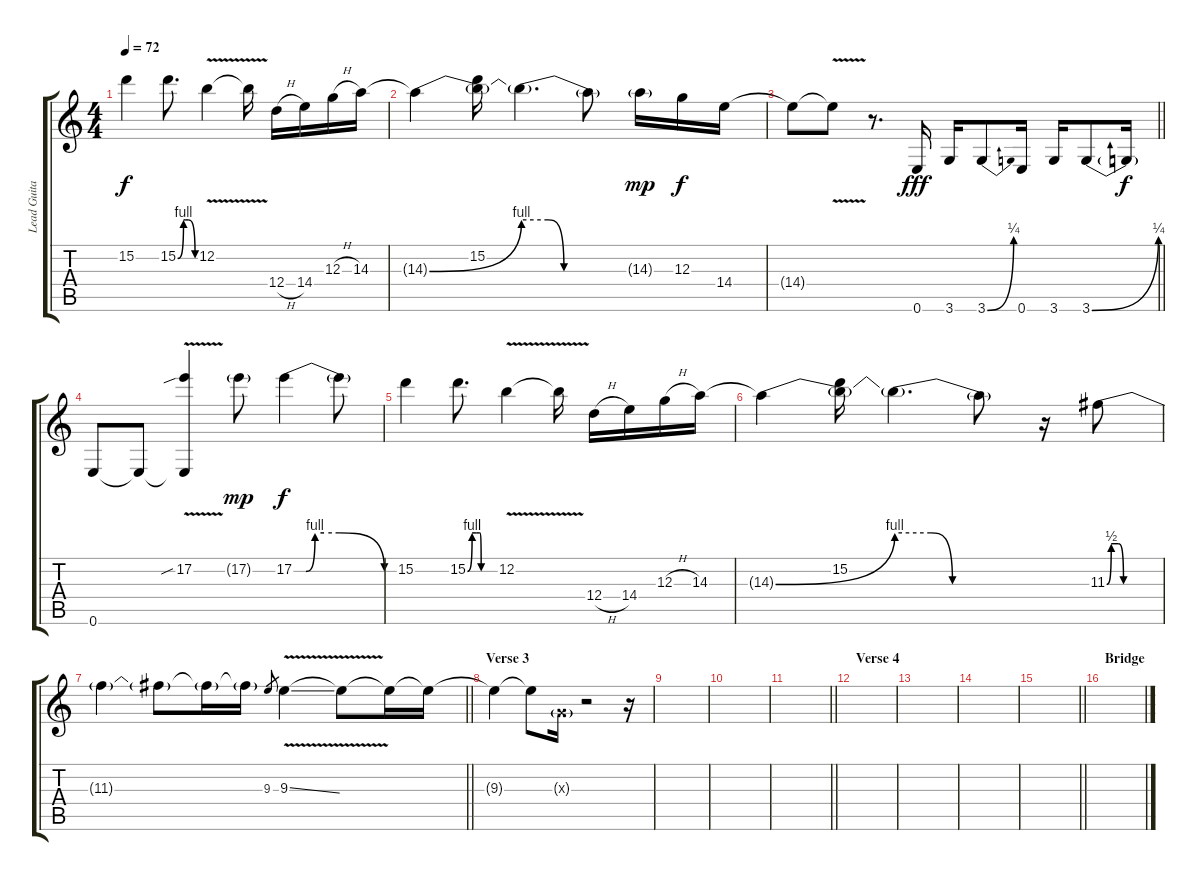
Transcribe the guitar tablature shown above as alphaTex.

\track ("Lead Guitar" "Lead Guita") {instrument distortionguitar}
\staff {score tabs}
\tuning (E4 B3 G3 D3 A2 E2) {hide}
\ts (4 4)
\tempo 72
\clef g2
\ks c
15.2.4{dy f} 15.2{be (custom 0 0 20 4 26 4 36 4 60 0)}.8{d} 12.2{v}.4 12.2{t}.16 12.4{h}.16 14.4.16 12.3{h}.16 14.3.16 |
14.3{be (bend 0 0 60 4) t}.4 (15.2 14.3{t}).16 14.3{be (custom 0 4 15 4 24 0 30 0 60 0) t}.4{d} 14.3{t}.8 14.3{g}.16{dy mp} 12.3.16{dy f} 14.4.16 |
\barLineRight lightlight
14.4{t}.8 14.4{v t}.8 r.8{d} 0.6.16{dy fff} 3.6.16 3.6{be (bend 0 0 60 1)}.8 0.6.16 3.6.16 3.6{be (bend 0 0 60 1)}.8 3.6{t}.16{dy f} |
0.6.8 0.6{t}.8 (17.2{v sib} 0.6{t}).4 17.2{g}.8{dy mp} 17.2{be (custom 0 0 8 0 14 4 20 4 30 4 60 0)}.4{dy f} 17.2{t}.8 |
15.2.4 15.2{be (custom 0 0 10 4 20 4 27 4 30 0 60 0)}.8{d} 12.2{v}.4 12.2{t}.16 12.4{h}.16 14.4.16 12.3{h}.16 14.3.16 |
14.3{be (bend 0 0 60 4) t}.4 (15.2 14.3{t}).16 14.3{be (custom 0 4 15 4 24 0 30 0 60 0) t}.4{d} 14.3{t}.8 r.16 11.3{be (custom 0 0 5 2 13 2 19 0 40 0 60 0)}.8 |
\barLineRight lightlight
11.3{t}.4 11.3{t}.8 11.3{t}.16 11.3{t}.16 9.3.8{gr} 9.3{v ss}.4{volume 12} 9.3{t}.8 9.3{t}.16 9.3{t}.16 |
\section ("" "Verse 3")
9.3{t}.4 9.3{t}.8 0.3{g x}.16 r.2 r.16 |
|
|
\barLineRight lightlight
|
\section ("" "Verse 4")
|
|
|
\barLineRight lightlight
|
\section ("" "Bridge")
